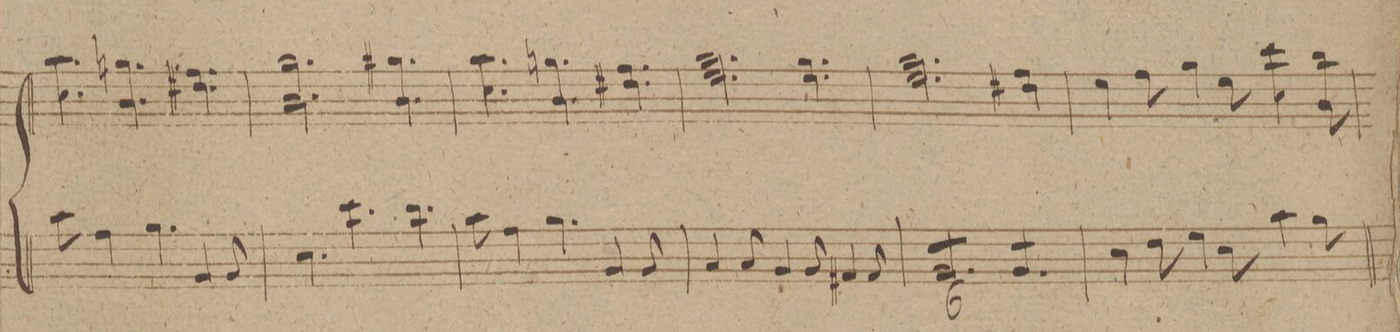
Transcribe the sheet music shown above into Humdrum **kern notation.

**kern
*I"Organo.
*clefF4
*k[f#]
*M9/8
8c\
4A\
4.B\
4BB/
8BB/
=13
4.E\
4.e\
4.d\
=14
8c\
4A\
4.B\
4BB/
8BB/
=15
4C/
8C/
4BB/
8BB/
4AA#X/
8AA#/
=16
*tremolo
8BB/L
8BB/
8BB/
8BB/
8BB/
8BB/J
8BB/L
8BB/
8BB/J
*Xtremolo
=17
4E\
8F#\
4G\
8E\
4c\
8B\
=18
*-
